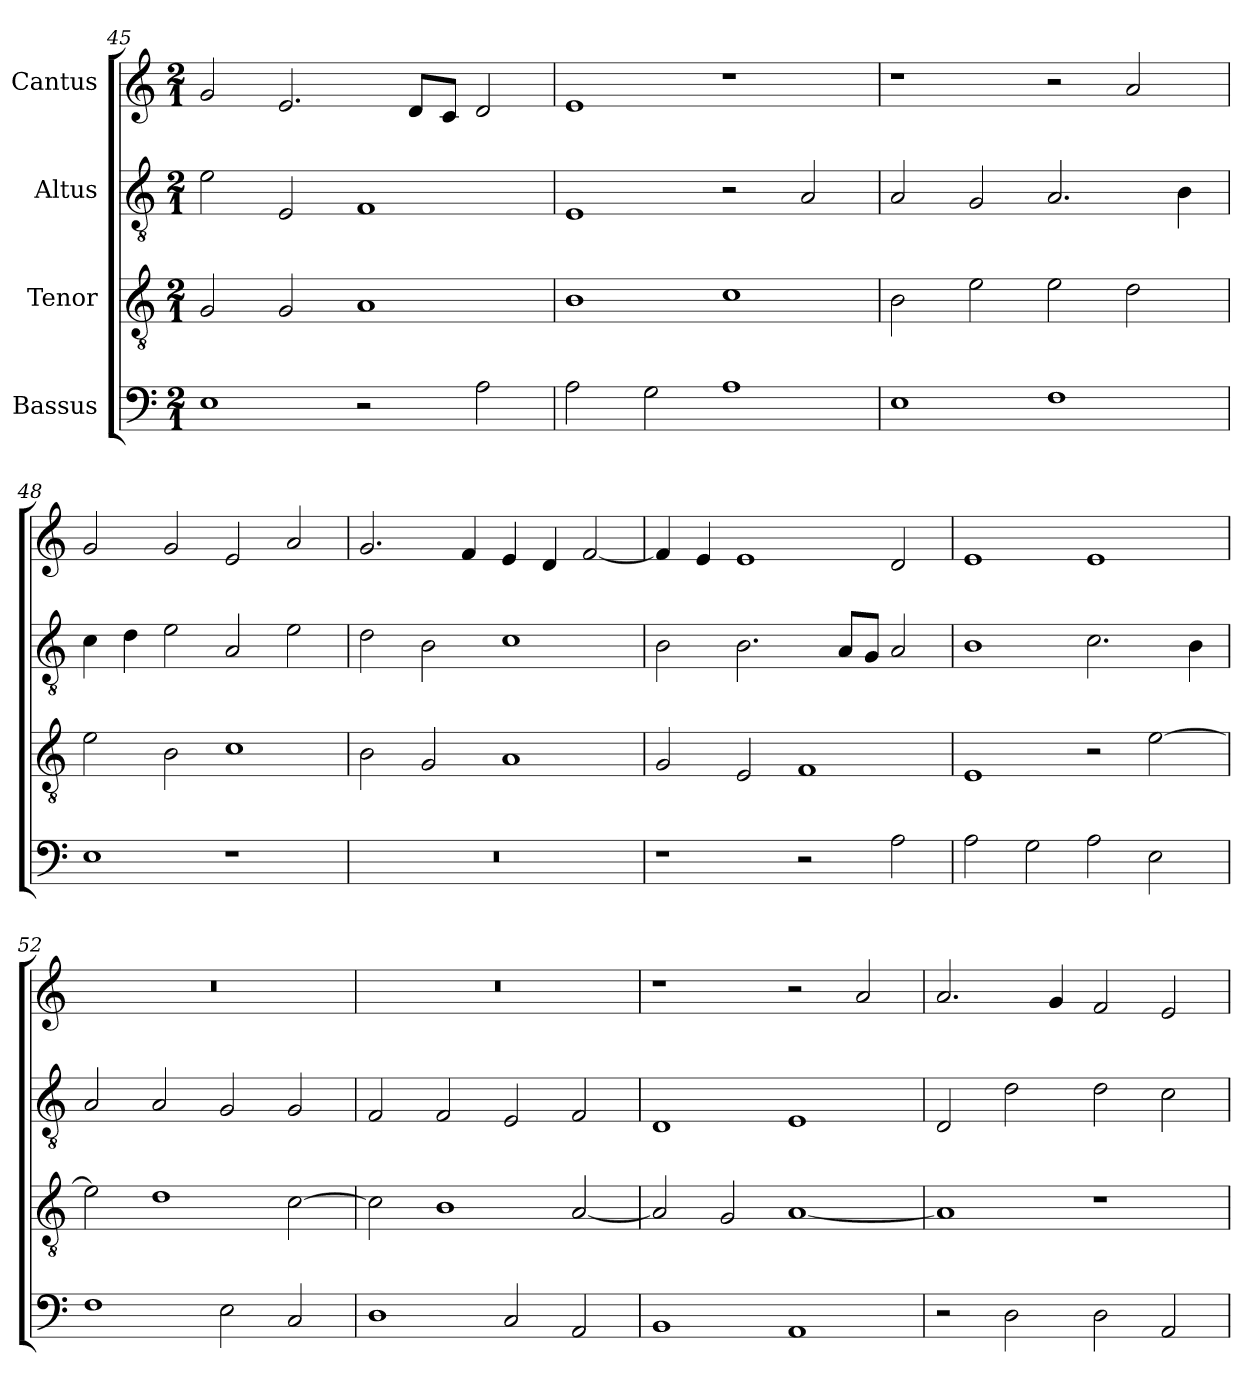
**kern	**kern	**kern	**kern
*part4	*part3	*part2	*part1
*staff4	*staff3	*staff2	*staff1
*I"Bassus	*I"Tenor	*I"Altus	*I"Cantus
*clefF4	*clefGv2	*clefGv2	*clefG2
*	*ITrd7c12	*ITrd7c12	*
*k[]	*k[]	*k[]	*k[]
*C:	*C:	*C:	*C:
*M2/1	*M2/1	*M2/1	*M2/1
=45	=45	=45	=45
1Ei	2GGi/	2Ei\	2gi/
.	2GGi/	2EEi/	2.ei/
2r	1AAi	1FFi	.
.	.	.	8di/L
.	.	.	8ci/J
2Ai\	.	.	2di/
!!LO:LB:g=z
=46	=46	=46	=46
2Ai\	1BBi	1EEi	1ei
2Gi\	.	.	.
1Ai	1Ci	2r	1r
.	.	2AAi/	.
=47	=47	=47	=47
1Ei	2BBi\	2AAi/	1r
.	2Ei\	2GGi/	.
1Fi	2Ei\	2.AAi/	2r
.	2Di\	.	2ai/
.	.	4BBi\	.
=48	=48	=48	=48
1Ei	2Ei\	4Ci\	2gi/
.	.	4Di\	.
.	2BBi\	2Ei\	2gi/
1r	1Ci	2AAi/	2ei/
.	.	2Ei\	2ai/
=49	=49	=49	=49
!LO:N:vis=1	!	!	!
0r	2BBi\	2Di\	2.gi/
.	2GGi/	2BBi\	.
.	.	.	4fi/
.	1AAi	1Ci	4ei/
.	.	.	4di/
.	.	.	[<2fi/
=50	=50	=50	=50
1r	2GGi/	2BBi\	4fi/]
.	.	.	4ei/
.	2EEi/	2.BBi\	1ei
2r	1FFi	.	.
.	.	8AAi/L	.
.	.	8GGi/J	.
2Ai\	.	2AAi/	2di/
!!LO:LB:g=z
=51	=51	=51	=51
2Ai\	1EEi	1BBi	1ei
2Gi\	.	.	.
2Ai\	2r	2.Ci\	1ei
2Ei\	[>2Ei\	.	.
.	.	4BBi\	.
=52	=52	=52	=52
!	!	!	!LO:N:vis=1
1Fi	2Ei\]	2AAi/	0r
.	1Di	2AAi/	.
2Ei\	.	2GGi/	.
2Ci/	[>2Ci\	2GGi/	.
=53	=53	=53	=53
!	!	!	!LO:N:vis=1
1Di	2Ci\]	2FFi/	0r
.	1BBi	2FFi/	.
2Ci/	.	2EEi/	.
2AAi/	[<2AAi/	2FFi/	.
=54	=54	=54	=54
1BBi	2AAi/]	1DDi	1r
.	2GGi/	.	.
1AAi	[<1AAi	1EEi	2r
.	.	.	2ai/
=55	=55	=55	=55
2r	1AAi]	2DDi/	2.ai/
2Di\	.	2Di\	.
.	.	.	4gi/
2Di\	1r	2Di\	2fi/
2AAi/	.	2Ci\	2ei/
=	=	=	=
*-	*-	*-	*-
